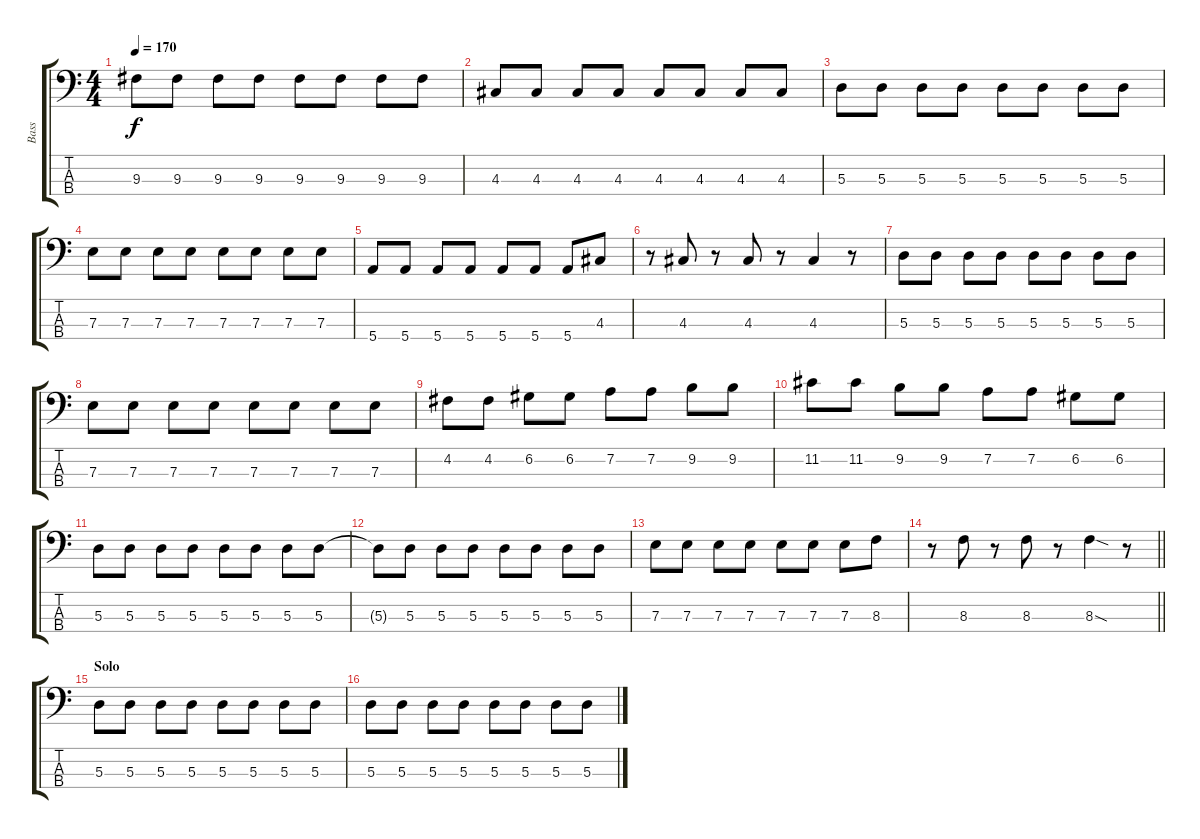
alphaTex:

\track ("Bass" "Bass") {instrument electricbassfinger}
\staff {score tabs}
\tuning (G2 D2 A1 E1) {hide}
\ts (4 4)
\tempo 170
\clef f4
\ks c
9.3.8{dy f} 9.3.8 9.3.8 9.3.8 9.3.8 9.3.8 9.3.8 9.3.8 |
4.3.8 4.3.8 4.3.8 4.3.8 4.3.8 4.3.8 4.3.8 4.3.8 |
5.3.8 5.3.8 5.3.8 5.3.8 5.3.8 5.3.8 5.3.8 5.3.8 |
7.3.8 7.3.8 7.3.8 7.3.8 7.3.8 7.3.8 7.3.8 7.3.8 |
5.4.8 5.4.8 5.4.8 5.4.8 5.4.8 5.4.8 5.4.8 4.3.8 |
r.8 4.3.8 r.8 4.3.8 r.8 4.3.4 r.8 |
5.3.8 5.3.8 5.3.8 5.3.8 5.3.8 5.3.8 5.3.8 5.3.8 |
7.3.8 7.3.8 7.3.8 7.3.8 7.3.8 7.3.8 7.3.8 7.3.8 |
4.2.8 4.2.8 6.2.8 6.2.8 7.2.8 7.2.8 9.2.8 9.2.8 |
11.2.8 11.2.8 9.2.8 9.2.8 7.2.8 7.2.8 6.2.8 6.2.8 |
5.3.8 5.3.8 5.3.8 5.3.8 5.3.8 5.3.8 5.3.8 5.3.8 |
5.3{t}.8 5.3.8 5.3.8 5.3.8 5.3.8 5.3.8 5.3.8 5.3.8 |
7.3.8 7.3.8 7.3.8 7.3.8 7.3.8 7.3.8 7.3.8 8.3.8 |
\barLineRight lightlight
r.8 8.3.8 r.8 8.3.8 r.8 8.3{sod}.4 r.8 |
\section ("" "Solo")
5.3.8 5.3.8 5.3.8 5.3.8 5.3.8 5.3.8 5.3.8 5.3.8 |
5.3.8 5.3.8 5.3.8 5.3.8 5.3.8 5.3.8 5.3.8 5.3.8
